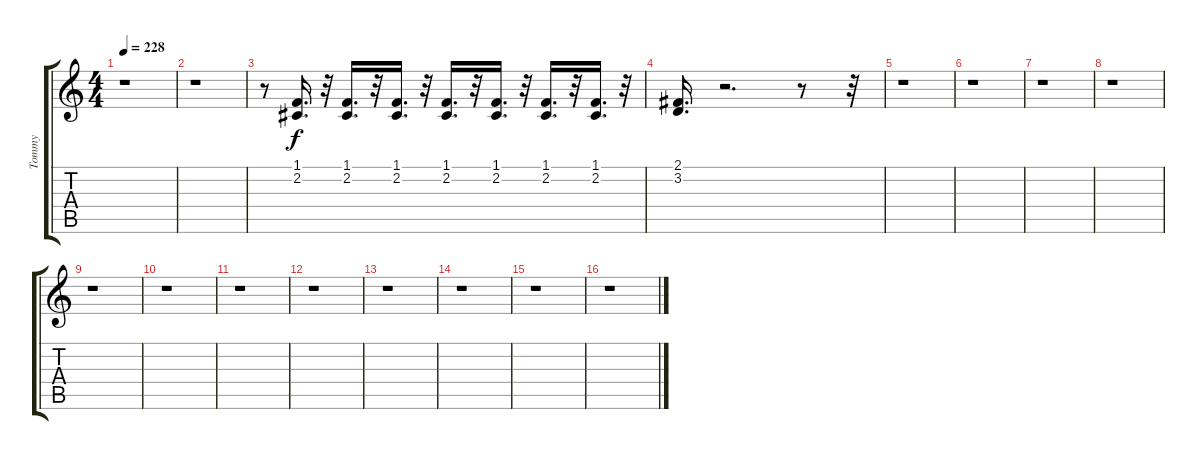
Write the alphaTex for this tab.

\track ("Tommy" "Tommy") {instrument synthbrass1}
\staff {score tabs}
\tuning (E4 B3 G3 D3 A2 E2) {hide}
\ts (4 4)
\tempo 228
\clef g2
\ks c
r.1{dy f} |
r.1 |
r.8 (1.1 2.2).16{d} r.32 (1.1 2.2).16{d} r.32 (1.1 2.2).16{d} r.32 (1.1 2.2).16{d} r.32 (1.1 2.2).16{d} r.32 (1.1 2.2).16{d} r.32 (1.1 2.2).16{d} r.32 |
(2.1 3.2).16{d} r.2{d} r.8 r.32 |
r.1 |
r.1 |
r.1 |
r.1 |
r.1 |
r.1 |
r.1 |
r.1 |
r.1 |
r.1 |
r.1 |
r.1
